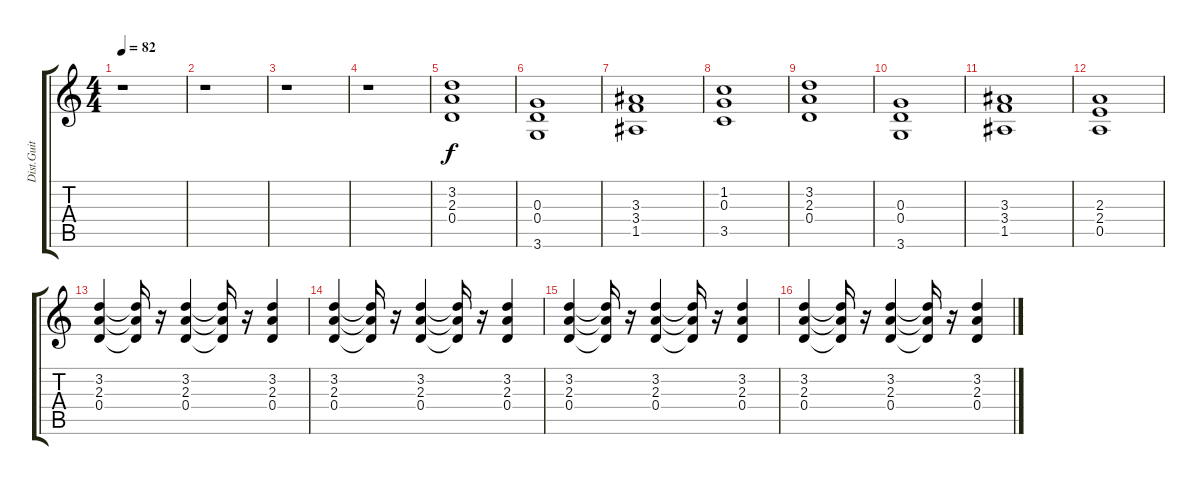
\track ("Dist.Guit" "Dist.Guit") {instrument overdrivenguitar}
\staff {score tabs}
\tuning (E4 B3 G3 D3 A2 E2) {hide}
\ts (4 4)
\tempo 82
\clef g2
\ks c
r.1{dy f} |
r.1 |
r.1 |
r.1 |
(3.2 2.3 0.4).1{volume 16 balance 8} |
(0.3 0.4 3.6).1 |
(3.3 3.4 1.5).1 |
(1.2 0.3 3.5).1 |
(3.2 2.3 0.4).1 |
(0.3 0.4 3.6).1 |
(3.3 3.4 1.5).1 |
(2.3 2.4 0.5).1 |
(3.2 2.3 0.4).4{volume 16 balance 8} (3.2{t} 2.3{t} 0.4{t}).16 r.16 (3.2 2.3 0.4).4 (3.2{t} 2.3{t} 0.4{t}).16 r.16 (3.2 2.3 0.4).4 |
(3.2 2.3 0.4).4 (3.2{t} 2.3{t} 0.4{t}).16 r.16 (3.2 2.3 0.4).4 (3.2{t} 2.3{t} 0.4{t}).16 r.16 (3.2 2.3 0.4).4 |
(3.2 2.3 0.4).4 (3.2{t} 2.3{t} 0.4{t}).16 r.16 (3.2 2.3 0.4).4 (3.2{t} 2.3{t} 0.4{t}).16 r.16 (3.2 2.3 0.4).4 |
(3.2 2.3 0.4).4 (3.2{t} 2.3{t} 0.4{t}).16 r.16 (3.2 2.3 0.4).4 (3.2{t} 2.3{t} 0.4{t}).16 r.16 (3.2 2.3 0.4).4
